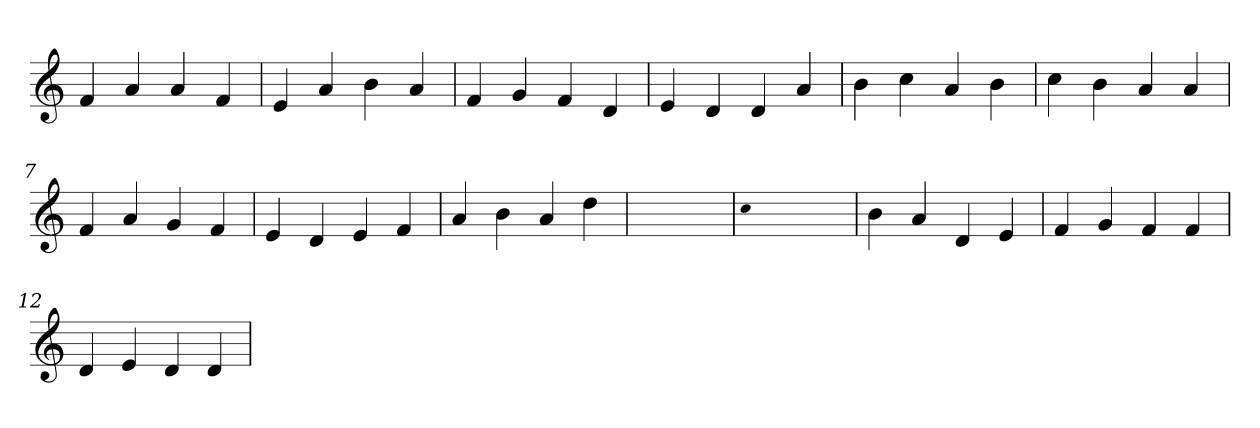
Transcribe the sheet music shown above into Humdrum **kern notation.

**kern
*part1
*staff1
*clefG2
=1
4f
4a
4a
4f
=2
4e
4a
4b
4a
=3
4f
4g
4f
4d
=4
4e
4d
4d
4a
=5
4b
4cc
4a
4b
=6
4cc
4b
4a
4a
=7
4f
4a
4g
4f
=8
4e
4d
4e
4f
=9
4a
4b
4a
4dd
=10
1ryy
=10
qqcc
1ryy
=10
4b
4a
4d
4e
=11
4f
4g
4f
4f
=12
4d
4e
4d
4d
=
*-
